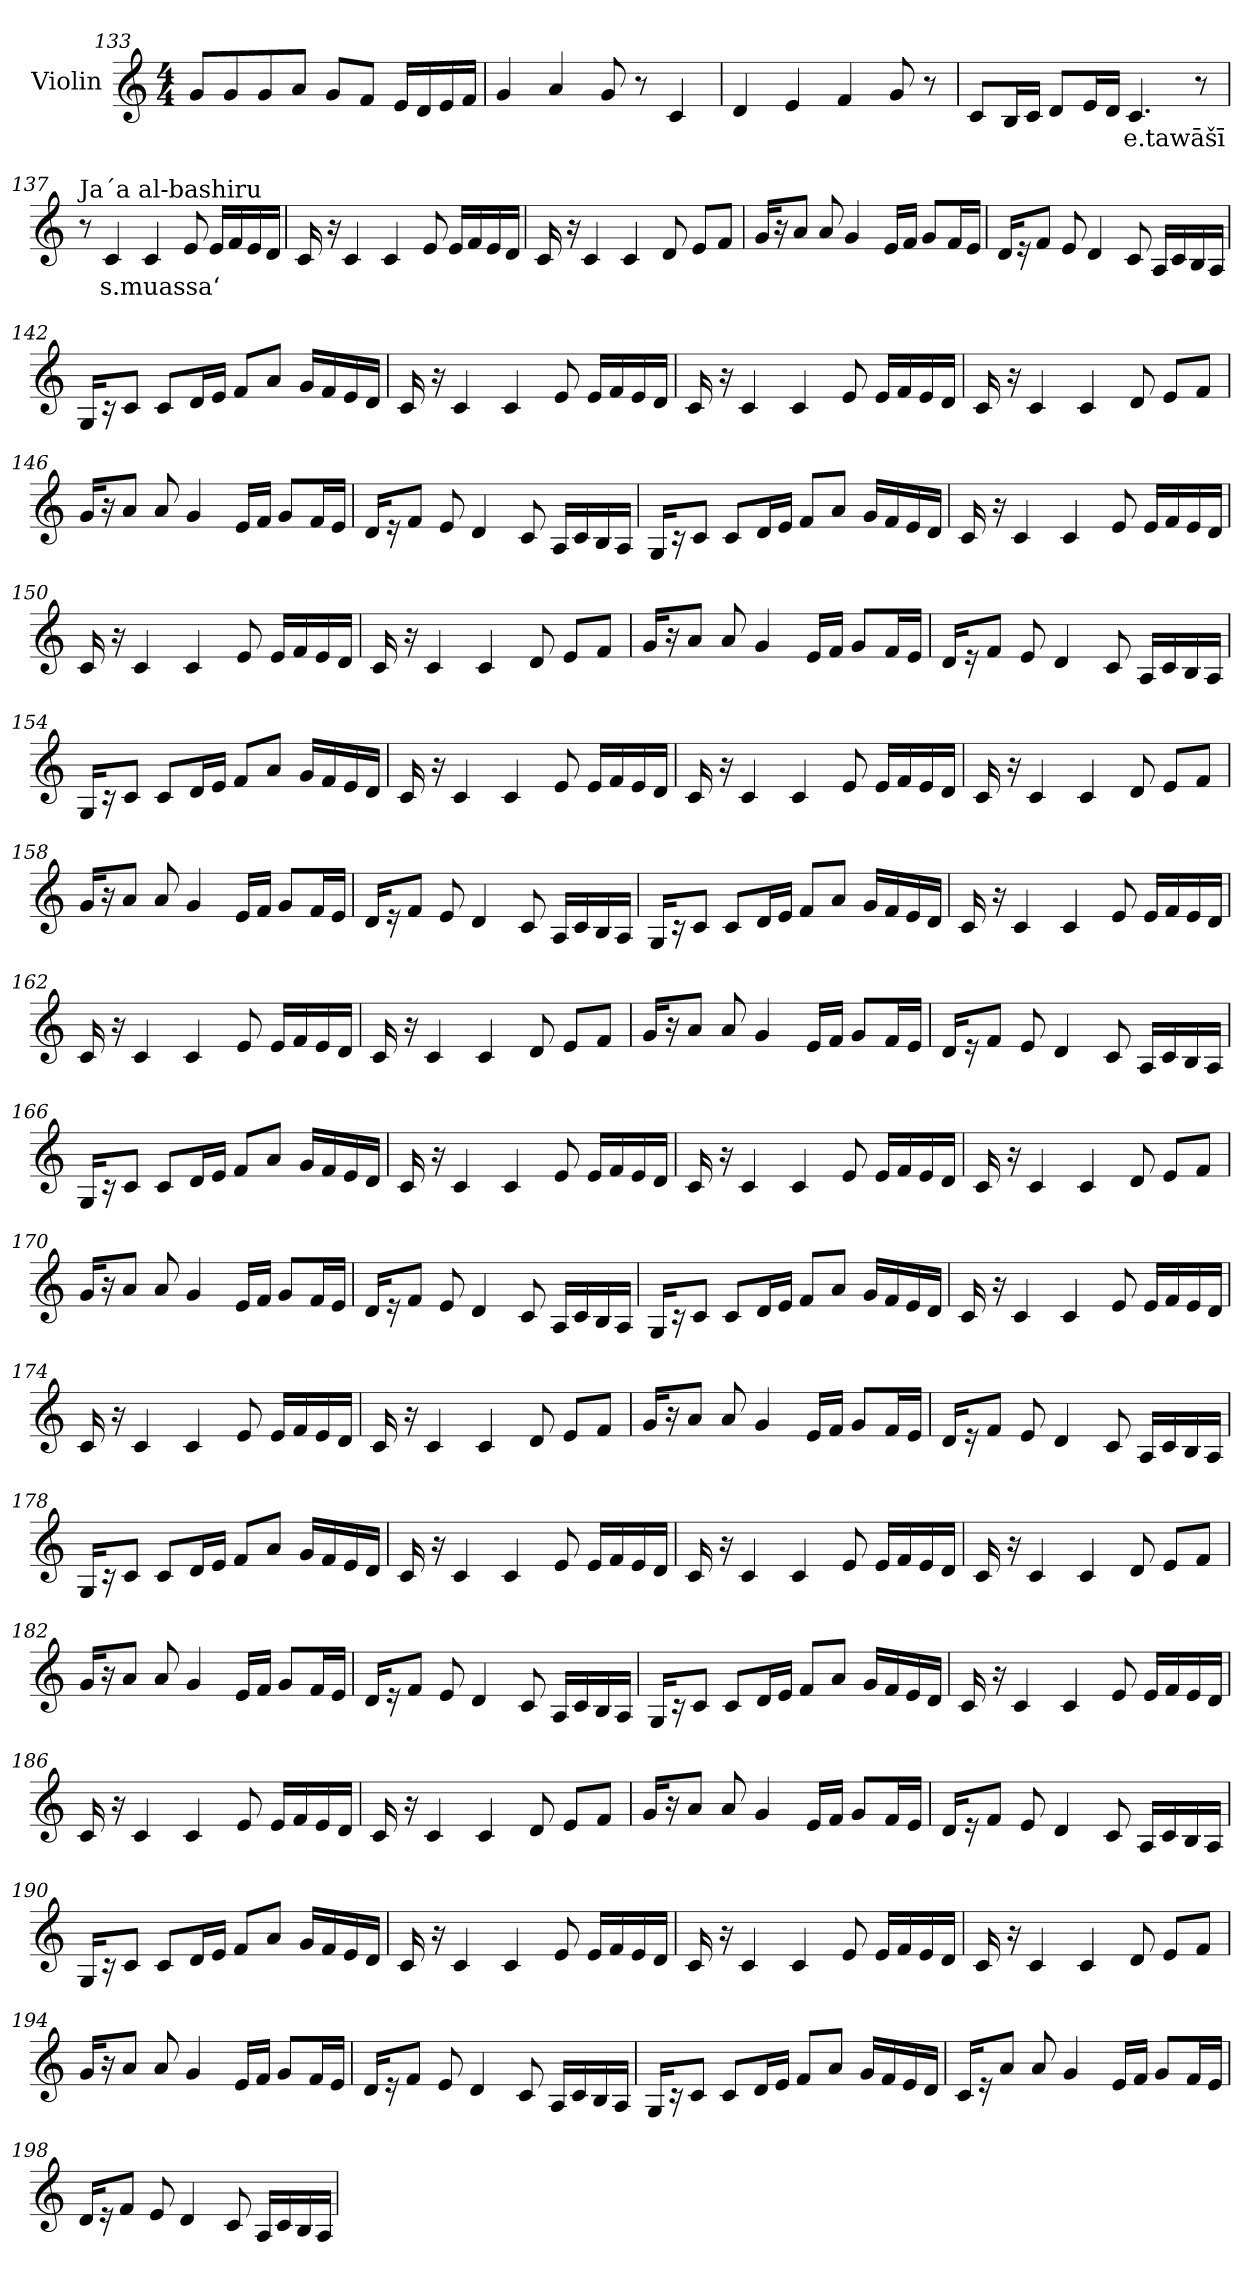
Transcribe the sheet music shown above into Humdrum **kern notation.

**kern	**text
*part1	*part1
*staff1	*staff1
*I"Violin	*
!!LO:LB:g=z
*clefG2	*
*k[]	*
*M4/4	*
=133	=133
8g/L	.
8g/	.
8g/	.
8a/J	.
8g/L	.
8f/J	.
16e/LL	.
16d/	.
16e/	.
16f/JJ	.
=134	=134
4g/	.
4a/	.
8g/	.
8r	.
4c/	.
=135	=135
4d/	.
4e/	.
4f/	.
8g/	.
8r	.
=136	=136
8c/L	.
16B/L	.
16c/JJ	.
8d/L	.
16e/L	.
16d/JJ	.
!	!LO:LY:b
4.c/	e.tawāšī
8r	.
!!LO:PB:g=z
=137	=137
!LO:TX:a:t=Ja´a al-bashiru	!
8r	.
!	!LO:LY:b
4c/	s.muassa‘
4c/	.
8e/	.
16e/LL	.
16f/	.
16e/	.
16d/JJ	.
=138	=138
16c/	.
16r	.
4c/	.
4c/	.
8e/	.
16e/LL	.
16f/	.
16e/	.
16d/JJ	.
=139	=139
16c/	.
16r	.
4c/	.
4c/	.
8d/	.
8e/L	.
8f/J	.
!!LO:LB:g=z
=140	=140
16g/KL	.
16r	.
8a/J	.
8a/	.
4g/	.
16e/LL	.
16f/JJ	.
8g/L	.
16f/L	.
16e/JJ	.
=141	=141
16d/KL	.
16r	.
8f/J	.
8e/	.
4d/	.
8c/	.
16A/LL	.
16c/	.
16B/	.
16A/JJ	.
=142	=142
16G/KL	.
16r	.
8c/J	.
8c/L	.
16d/L	.
16e/JJ	.
8f/L	.
8a/J	.
16g/LL	.
16f/	.
16e/	.
16d/JJ	.
!!LO:LB:g=z
=143	=143
16c/	.
16r	.
4c/	.
4c/	.
8e/	.
16e/LL	.
16f/	.
16e/	.
16d/JJ	.
=144	=144
16c/	.
16r	.
4c/	.
4c/	.
8e/	.
16e/LL	.
16f/	.
16e/	.
16d/JJ	.
=145	=145
16c/	.
16r	.
4c/	.
4c/	.
8d/	.
8e/L	.
8f/J	.
=146	=146
16g/KL	.
16r	.
8a/J	.
8a/	.
4g/	.
16e/LL	.
16f/JJ	.
8g/L	.
16f/L	.
16e/JJ	.
!!LO:LB:g=z
=147	=147
16d/KL	.
16r	.
8f/J	.
8e/	.
4d/	.
8c/	.
16A/LL	.
16c/	.
16B/	.
16A/JJ	.
=148	=148
16G/KL	.
16r	.
8c/J	.
8c/L	.
16d/L	.
16e/JJ	.
8f/L	.
8a/J	.
16g/LL	.
16f/	.
16e/	.
16d/JJ	.
=149	=149
16c/	.
16r	.
4c/	.
4c/	.
8e/	.
16e/LL	.
16f/	.
16e/	.
16d/JJ	.
!!LO:LB:g=z
=150	=150
16c/	.
16r	.
4c/	.
4c/	.
8e/	.
16e/LL	.
16f/	.
16e/	.
16d/JJ	.
=151	=151
16c/	.
16r	.
4c/	.
4c/	.
8d/	.
8e/L	.
8f/J	.
=152	=152
16g/KL	.
16r	.
8a/J	.
8a/	.
4g/	.
16e/LL	.
16f/JJ	.
8g/L	.
16f/L	.
16e/JJ	.
=153	=153
16d/KL	.
16r	.
8f/J	.
8e/	.
4d/	.
8c/	.
16A/LL	.
16c/	.
16B/	.
16A/JJ	.
!!LO:LB:g=z
=154	=154
16G/KL	.
16r	.
8c/J	.
8c/L	.
16d/L	.
16e/JJ	.
8f/L	.
8a/J	.
16g/LL	.
16f/	.
16e/	.
16d/JJ	.
=155	=155
16c/	.
16r	.
4c/	.
4c/	.
8e/	.
16e/LL	.
16f/	.
16e/	.
16d/JJ	.
=156	=156
16c/	.
16r	.
4c/	.
4c/	.
8e/	.
16e/LL	.
16f/	.
16e/	.
16d/JJ	.
=157	=157
16c/	.
16r	.
4c/	.
4c/	.
8d/	.
8e/L	.
8f/J	.
!!LO:LB:g=z
=158	=158
16g/KL	.
16r	.
8a/J	.
8a/	.
4g/	.
16e/LL	.
16f/JJ	.
8g/L	.
16f/L	.
16e/JJ	.
=159	=159
16d/KL	.
16r	.
8f/J	.
8e/	.
4d/	.
8c/	.
16A/LL	.
16c/	.
16B/	.
16A/JJ	.
=160	=160
16G/KL	.
16r	.
8c/J	.
8c/L	.
16d/L	.
16e/JJ	.
8f/L	.
8a/J	.
16g/LL	.
16f/	.
16e/	.
16d/JJ	.
!!LO:LB:g=z
=161	=161
16c/	.
16r	.
4c/	.
4c/	.
8e/	.
16e/LL	.
16f/	.
16e/	.
16d/JJ	.
=162	=162
16c/	.
16r	.
4c/	.
4c/	.
8e/	.
16e/LL	.
16f/	.
16e/	.
16d/JJ	.
=163	=163
16c/	.
16r	.
4c/	.
4c/	.
8d/	.
8e/L	.
8f/J	.
=164	=164
16g/KL	.
16r	.
8a/J	.
8a/	.
4g/	.
16e/LL	.
16f/JJ	.
8g/L	.
16f/L	.
16e/JJ	.
!!LO:PB:g=z
=165	=165
16d/KL	.
16r	.
8f/J	.
8e/	.
4d/	.
8c/	.
16A/LL	.
16c/	.
16B/	.
16A/JJ	.
=166	=166
16G/KL	.
16r	.
8c/J	.
8c/L	.
16d/L	.
16e/JJ	.
8f/L	.
8a/J	.
16g/LL	.
16f/	.
16e/	.
16d/JJ	.
=167	=167
16c/	.
16r	.
4c/	.
4c/	.
8e/	.
16e/LL	.
16f/	.
16e/	.
16d/JJ	.
!!LO:LB:g=z
=168	=168
16c/	.
16r	.
4c/	.
4c/	.
8e/	.
16e/LL	.
16f/	.
16e/	.
16d/JJ	.
=169	=169
16c/	.
16r	.
4c/	.
4c/	.
8d/	.
8e/L	.
8f/J	.
=170	=170
16g/KL	.
16r	.
8a/J	.
8a/	.
4g/	.
16e/LL	.
16f/JJ	.
8g/L	.
16f/L	.
16e/JJ	.
=171	=171
16d/KL	.
16r	.
8f/J	.
8e/	.
4d/	.
8c/	.
16A/LL	.
16c/	.
16B/	.
16A/JJ	.
!!LO:LB:g=z
=172	=172
16G/KL	.
16r	.
8c/J	.
8c/L	.
16d/L	.
16e/JJ	.
8f/L	.
8a/J	.
16g/LL	.
16f/	.
16e/	.
16d/JJ	.
=173	=173
16c/	.
16r	.
4c/	.
4c/	.
8e/	.
16e/LL	.
16f/	.
16e/	.
16d/JJ	.
=174	=174
16c/	.
16r	.
4c/	.
4c/	.
8e/	.
16e/LL	.
16f/	.
16e/	.
16d/JJ	.
=175	=175
16c/	.
16r	.
4c/	.
4c/	.
8d/	.
8e/L	.
8f/J	.
!!LO:LB:g=z
=176	=176
16g/KL	.
16r	.
8a/J	.
8a/	.
4g/	.
16e/LL	.
16f/JJ	.
8g/L	.
16f/L	.
16e/JJ	.
=177	=177
16d/KL	.
16r	.
8f/J	.
8e/	.
4d/	.
8c/	.
16A/LL	.
16c/	.
16B/	.
16A/JJ	.
=178	=178
16G/KL	.
16r	.
8c/J	.
8c/L	.
16d/L	.
16e/JJ	.
8f/L	.
8a/J	.
16g/LL	.
16f/	.
16e/	.
16d/JJ	.
!!LO:LB:g=z
=179	=179
16c/	.
16r	.
4c/	.
4c/	.
8e/	.
16e/LL	.
16f/	.
16e/	.
16d/JJ	.
=180	=180
16c/	.
16r	.
4c/	.
4c/	.
8e/	.
16e/LL	.
16f/	.
16e/	.
16d/JJ	.
=181	=181
16c/	.
16r	.
4c/	.
4c/	.
8d/	.
8e/L	.
8f/J	.
=182	=182
16g/KL	.
16r	.
8a/J	.
8a/	.
4g/	.
16e/LL	.
16f/JJ	.
8g/L	.
16f/L	.
16e/JJ	.
!!LO:LB:g=z
=183	=183
16d/KL	.
16r	.
8f/J	.
8e/	.
4d/	.
8c/	.
16A/LL	.
16c/	.
16B/	.
16A/JJ	.
=184	=184
16G/KL	.
16r	.
8c/J	.
8c/L	.
16d/L	.
16e/JJ	.
8f/L	.
8a/J	.
16g/LL	.
16f/	.
16e/	.
16d/JJ	.
=185	=185
16c/	.
16r	.
4c/	.
4c/	.
8e/	.
16e/LL	.
16f/	.
16e/	.
16d/JJ	.
!!LO:LB:g=z
=186	=186
16c/	.
16r	.
4c/	.
4c/	.
8e/	.
16e/LL	.
16f/	.
16e/	.
16d/JJ	.
=187	=187
16c/	.
16r	.
4c/	.
4c/	.
8d/	.
8e/L	.
8f/J	.
=188	=188
16g/KL	.
16r	.
8a/J	.
8a/	.
4g/	.
16e/LL	.
16f/JJ	.
8g/L	.
16f/L	.
16e/JJ	.
=189	=189
16d/KL	.
16r	.
8f/J	.
8e/	.
4d/	.
8c/	.
16A/LL	.
16c/	.
16B/	.
16A/JJ	.
!!LO:LB:g=z
=190	=190
16G/KL	.
16r	.
8c/J	.
8c/L	.
16d/L	.
16e/JJ	.
8f/L	.
8a/J	.
16g/LL	.
16f/	.
16e/	.
16d/JJ	.
=191	=191
16c/	.
16r	.
4c/	.
4c/	.
8e/	.
16e/LL	.
16f/	.
16e/	.
16d/JJ	.
=192	=192
16c/	.
16r	.
4c/	.
4c/	.
8e/	.
16e/LL	.
16f/	.
16e/	.
16d/JJ	.
=193	=193
16c/	.
16r	.
4c/	.
4c/	.
8d/	.
8e/L	.
8f/J	.
!!LO:PB:g=z
=194	=194
16g/KL	.
16r	.
8a/J	.
8a/	.
4g/	.
16e/LL	.
16f/JJ	.
8g/L	.
16f/L	.
16e/JJ	.
=195	=195
16d/KL	.
16r	.
8f/J	.
8e/	.
4d/	.
8c/	.
16A/LL	.
16c/	.
16B/	.
16A/JJ	.
=196	=196
16G/KL	.
16r	.
8c/J	.
8c/L	.
16d/L	.
16e/JJ	.
8f/L	.
8a/J	.
16g/LL	.
16f/	.
16e/	.
16d/JJ	.
!!LO:LB:g=z
=197	=197
16c/KL	.
16r	.
8a/J	.
8a/	.
4g/	.
16e/LL	.
16f/JJ	.
8g/L	.
16f/L	.
16e/JJ	.
=198	=198
16d/KL	.
16r	.
8f/J	.
8e/	.
4d/	.
8c/	.
16A/LL	.
16c/	.
16B/	.
16A/JJ	.
=	=
*-	*-
